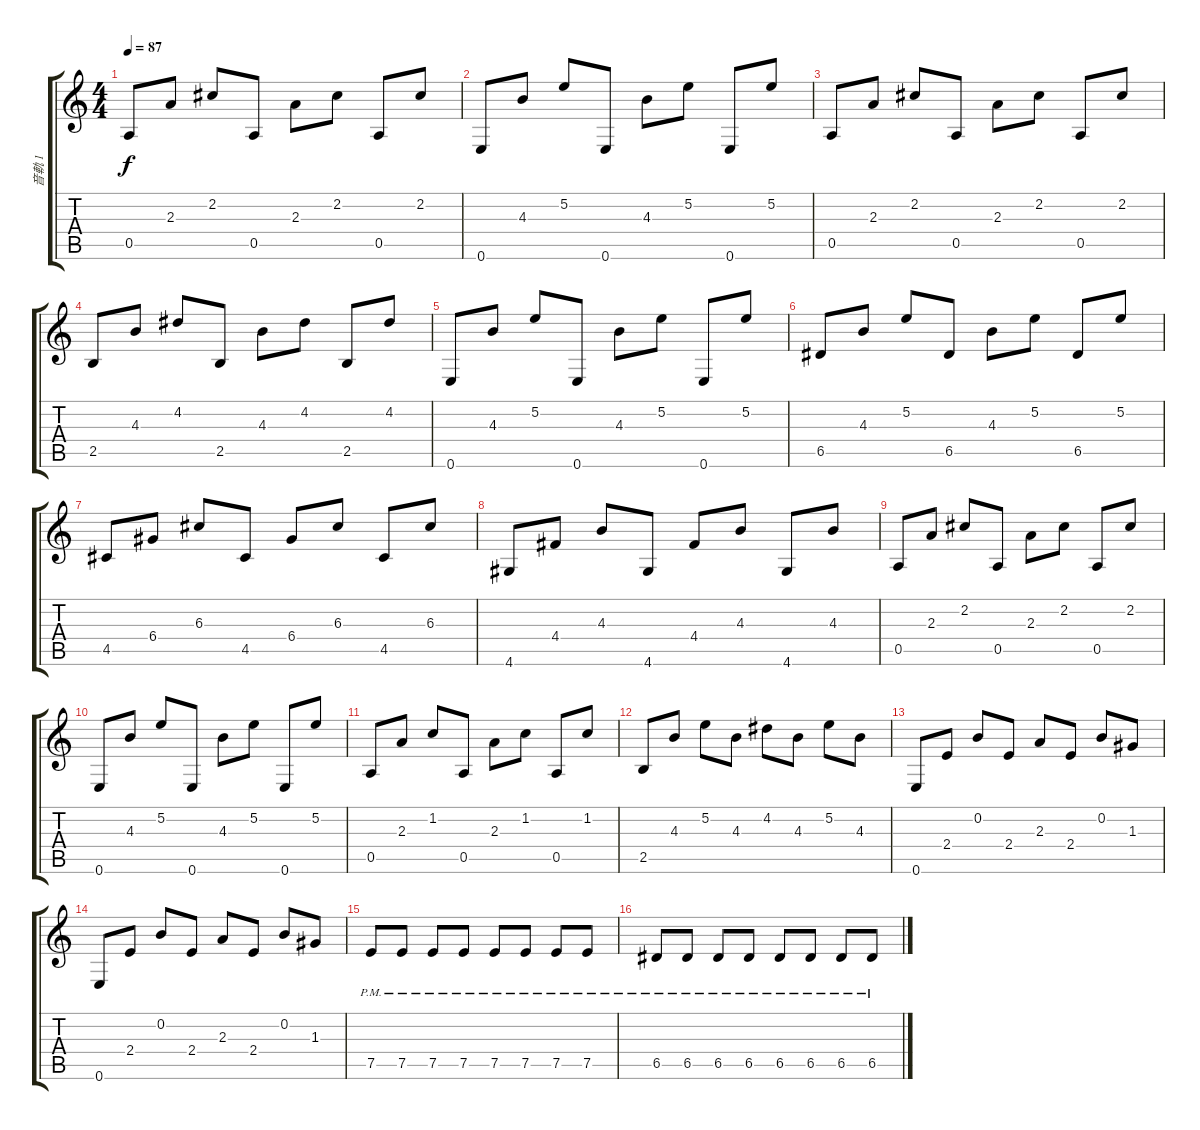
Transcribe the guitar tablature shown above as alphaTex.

\track ("音軌 1" "音軌 1") {instrument electricguitarjazz}
\staff {score tabs}
\tuning (E4 B3 G3 D3 A2 E2) {hide}
\ts (4 4)
\tempo 87
\clef g2
\ks c
0.5.8{dy f} 2.3.8 2.2.8 0.5.8 2.3.8 2.2.8 0.5.8 2.2.8 |
0.6.8 4.3.8 5.2.8 0.6.8 4.3.8 5.2.8 0.6.8 5.2.8 |
0.5.8 2.3.8 2.2.8 0.5.8 2.3.8 2.2.8 0.5.8 2.2.8 |
2.5.8 4.3.8 4.2.8 2.5.8 4.3.8 4.2.8 2.5.8 4.2.8 |
0.6.8 4.3.8 5.2.8 0.6.8 4.3.8 5.2.8 0.6.8 5.2.8 |
6.5.8 4.3.8 5.2.8 6.5.8 4.3.8 5.2.8 6.5.8 5.2.8 |
4.5.8 6.4.8 6.3.8 4.5.8 6.4.8 6.3.8 4.5.8 6.3.8 |
4.6.8 4.4.8 4.3.8 4.6.8 4.4.8 4.3.8 4.6.8 4.3.8 |
0.5.8 2.3.8 2.2.8 0.5.8 2.3.8 2.2.8 0.5.8 2.2.8 |
0.6.8 4.3.8 5.2.8 0.6.8 4.3.8 5.2.8 0.6.8 5.2.8 |
0.5.8 2.3.8 1.2.8 0.5.8 2.3.8 1.2.8 0.5.8 1.2.8 |
2.5.8 4.3.8 5.2.8 4.3.8 4.2.8 4.3.8 5.2.8 4.3.8 |
0.6.8 2.4.8 0.2.8 2.4.8 2.3.8 2.4.8 0.2.8 1.3.8 |
0.6.8 2.4.8 0.2.8 2.4.8 2.3.8 2.4.8 0.2.8 1.3.8 |
7.5{pm}.8 7.5{pm}.8 7.5{pm}.8 7.5{pm}.8 7.5{pm}.8 7.5{pm}.8 7.5{pm}.8 7.5{pm}.8 |
6.5{pm}.8 6.5{pm}.8 6.5{pm}.8 6.5{pm}.8 6.5{pm}.8 6.5{pm}.8 6.5{pm}.8 6.5{pm}.8
